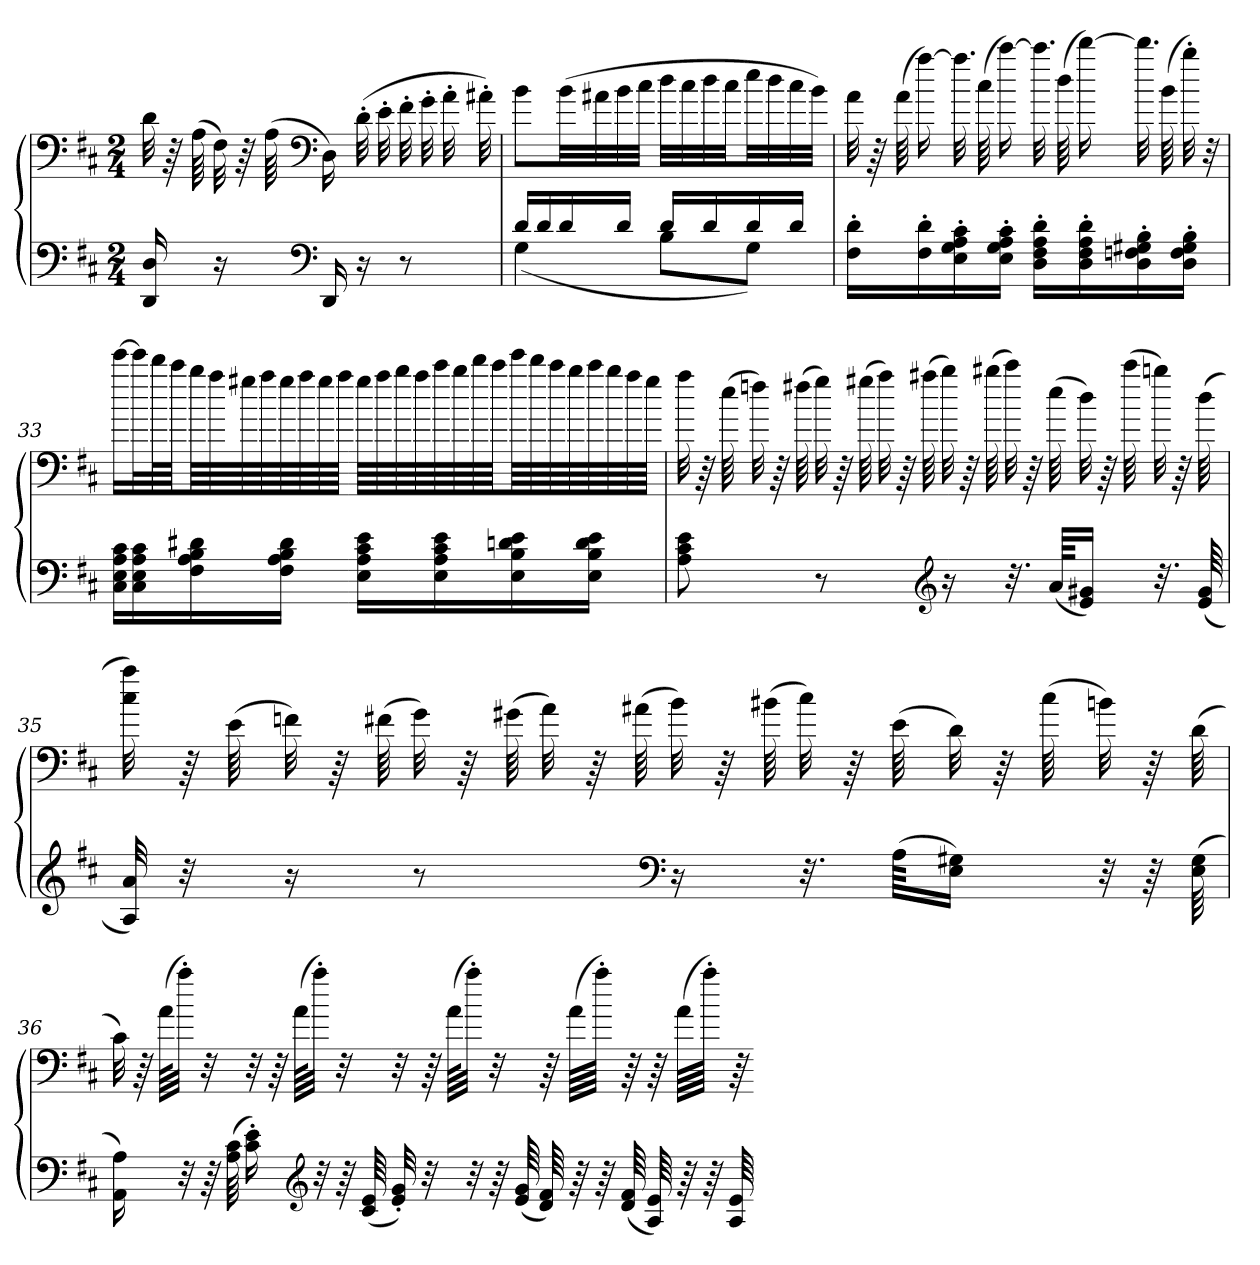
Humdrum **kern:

**kern	**kern
*part1	*part1
*staff2	*staff1
*clefF4	*clefF4
*k[f#c#]	*k[f#c#]
*D:	*D:
*M2/4	*M2/4
=	=
16DD 16D	32d
.	64r
.	(64A
16r	32F#)
.	64r
.	(64A
*clefF4	*clefF4
16DD	16D)
16r	(32d'
.	32e'
8r	32f#'
.	32g'
.	32a'
.	32a#X')
=31	=31
*^	*
16dLL	(4G	8bL
16d	.	.
16d	.	(32bLL
.	.	32a#X
16dJJ	.	32b
.	.	32cc#JJJ
16dLL	8BL	32ddLLL
.	.	32cc#
16d	.	32dd
.	.	32cc#JJ
16d	8GJ)	32eeLL
.	.	32dd
16dJJ	.	32cc#
.	.	32bJJJ)
*v	*v	*
=32	=32
16F#' 16d'LL	32a
.	64r
.	(64a
16F#' 16d'	[16aa)
16E' 16G' 16A' 16c#'	32.aa]
.	(64cc#
16E' 16G' 16A' 16c#'JJ	[16ccc#)
16D' 16F#' 16A' 16d'LL	32.ccc#]
.	(64dd
16D' 16F#' 16A' 16d'	[16ddd)
16D' 16Fn' 16G#X' 16B'	32.ddd]
.	(64b
16D' 16F' 16G#' 16B'JJ	32bb')
.	32r
=33	=33
16C# 16E 16A 16c#LL	[16eeeLL
16C# 16E 16A 16c#	32eeeL]
.	64dddL
.	64ccc#JJJ
16F# 16A 16B 16d#X	64bbLLL
.	64aa
.	64gg#X
.	64aa
16F# 16A 16B 16d#JJ	64gg#
.	64aa
.	64gg#
.	64aaJJJJ
16E 16A 16c# 16eLL	64gg#LLLL
.	64aa
.	64bb
.	64aa
16E 16A 16c# 16e	64ccc#
.	64bb
.	64ddd
.	64ccc#JJJ
16E 16B 16dn 16e	64eeeLLL
.	64ddd
.	64ccc#
.	64bb
16E 16B 16d 16eJJ	64ccc#
.	64bb
.	64aa
.	64gg#JJJJ
=34	=34
8A 8c# 8e	32aa
.	64r
.	(64ee
.	32ffn)
.	64r
.	(64ff#X
8r	32gg)
.	64r
.	(64gg#X
.	32aa)
.	64r
.	(64aa#X
*clefG2	*
16r	32bb)
.	64r
.	(64bb#X
32.r	32ccc#)
.	64r
(64aKKLL	(64ee
16e 16g#XJJ)	32dd)
.	64r
.	(64ccc#
32.r	32bbn)
.	64r
(64e 64g#	(64dd
=35	=35
32A 32a)	32cc# 32aa)
32r	64r
.	(64e
16r	32fn)
.	64r
.	(64f#X
8r	32g)
.	64r
.	(64g#X
.	32a)
.	64r
.	(64a#X
*clefF4	*
16r	32b)
.	64r
.	(64b#X
32.r	32cc#)
.	64r
(64AKKLL	(64e
16E 16G#XJJ)	32d)
.	64r
.	(64cc#
32r	32bn)
64r	64r
(64E 64G#	(64d
=36	=36
16AA 16A)	32c#)
.	64r
.	(64aKLLL
32r	32aa'JJJ)
64r	32r
(64A 64c#	.
16c#' 16e')	32r
.	64r
.	(64aKLLL
*clefG2	*
32r	32aa'JJJ)
64r	32r
(64c# 64e	.
32e' 32g')	32r
32r	64r
.	(64aKLLL
32r	32aa'JJJ)
64r	32r
(64e 64g	.
64d 64f#)	64r
64r	(64aLLLL
64r	64aa'JJJJ)
(64d 64f#	64r
64A 64e)	64r
64r	(64aLLLL
64r	64aa'JJJJ)
64A 64e	64r
=-	=-
*-	*-
